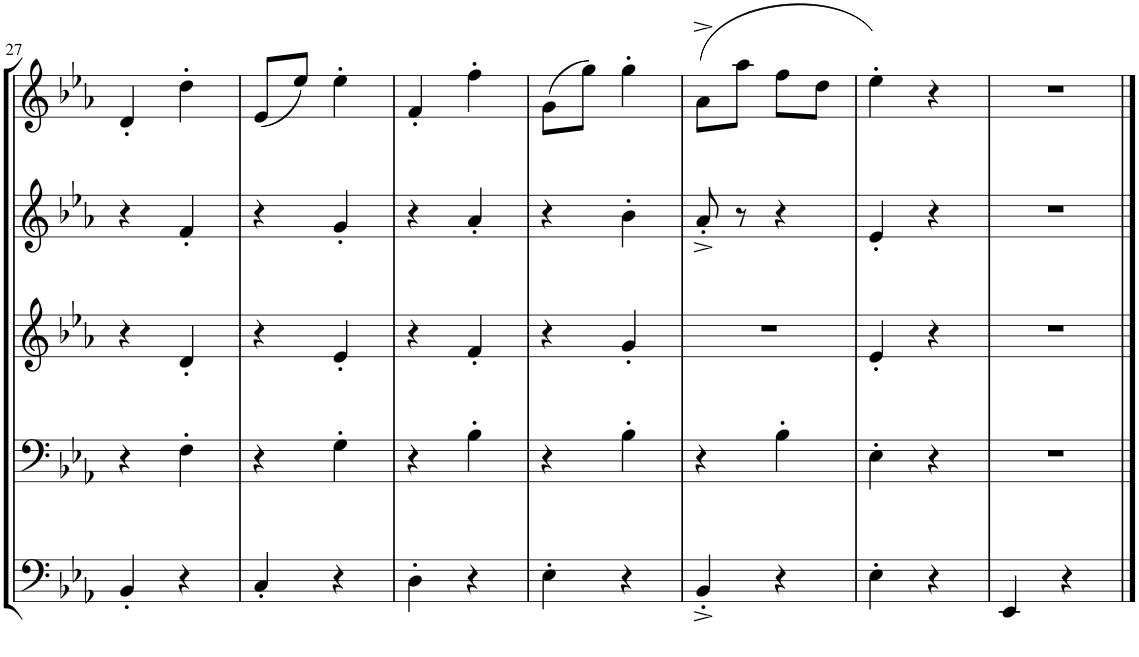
**kern	**kern	**kern	**kern	**kern
*part5	*part4	*part3	*part2	*part1
*staff5	*staff4	*staff3	*staff2	*staff1
*I"Tuba	*I"Trombone	*I"Horn in F	*I"Bb Trumpet 2	*I"Bb Trumpet 1
*I'Tba	*I'Trb	*I'Hn	*I'Tpt	*I'Tpt
!!LO:PB:g=z
*clefF4	*clefF4	*clefG2	*clefG2	*clefG2
*	*	*ITrd4c7	*ITrd1c2	*ITrd1c2
*k[b-e-a-]	*k[b-e-a-]	*k[b-e-a-]	*k[b-e-a-]	*k[b-e-a-]
*M2/4	*M2/4	*M2/4	*M2/4	*M2/4
=27	=27	=27	=27	=27
4BB-'/	4r	4r	4r	4d'/
4r	4F'\	4d'/	4f'/	4dd'\
=28	=28	=28	=28	=28
4C'/	4r	4r	4r	(8e-/L
.	.	.	.	8ee-/J)
4r	4G'\	4e-'/	4g'/	4ee-'\
=29	=29	=29	=29	=29
4D'\	4r	4r	4r	4f'/
4r	4B-'\	4f'/	4a-'/	4ff'\
=30	=30	=30	=30	=30
4E-'\	4r	4r	4r	(8g\L
.	.	.	.	8gg\J)
4r	4B-'\	4g'/	4b-'\	4gg'\
=31	=31	=31	=31	=31
4BB-'^/	4r	2r	8a-'^/	(8a-^\L
.	.	.	8r	8aa-\J
4r	4B-'\	.	4r	8ff\L
.	.	.	.	8dd\J
=32	=32	=32	=32	=32
4E-'\	4E-'\	4e-'/	4e-'/	4ee-'\)
4r	4r	4r	4r	4r
=33	=33	=33	=33	=33
4EE-/	2r	2r	2r	2r
4r	.	.	.	.
==	==	==	==	==
*-	*-	*-	*-	*-
